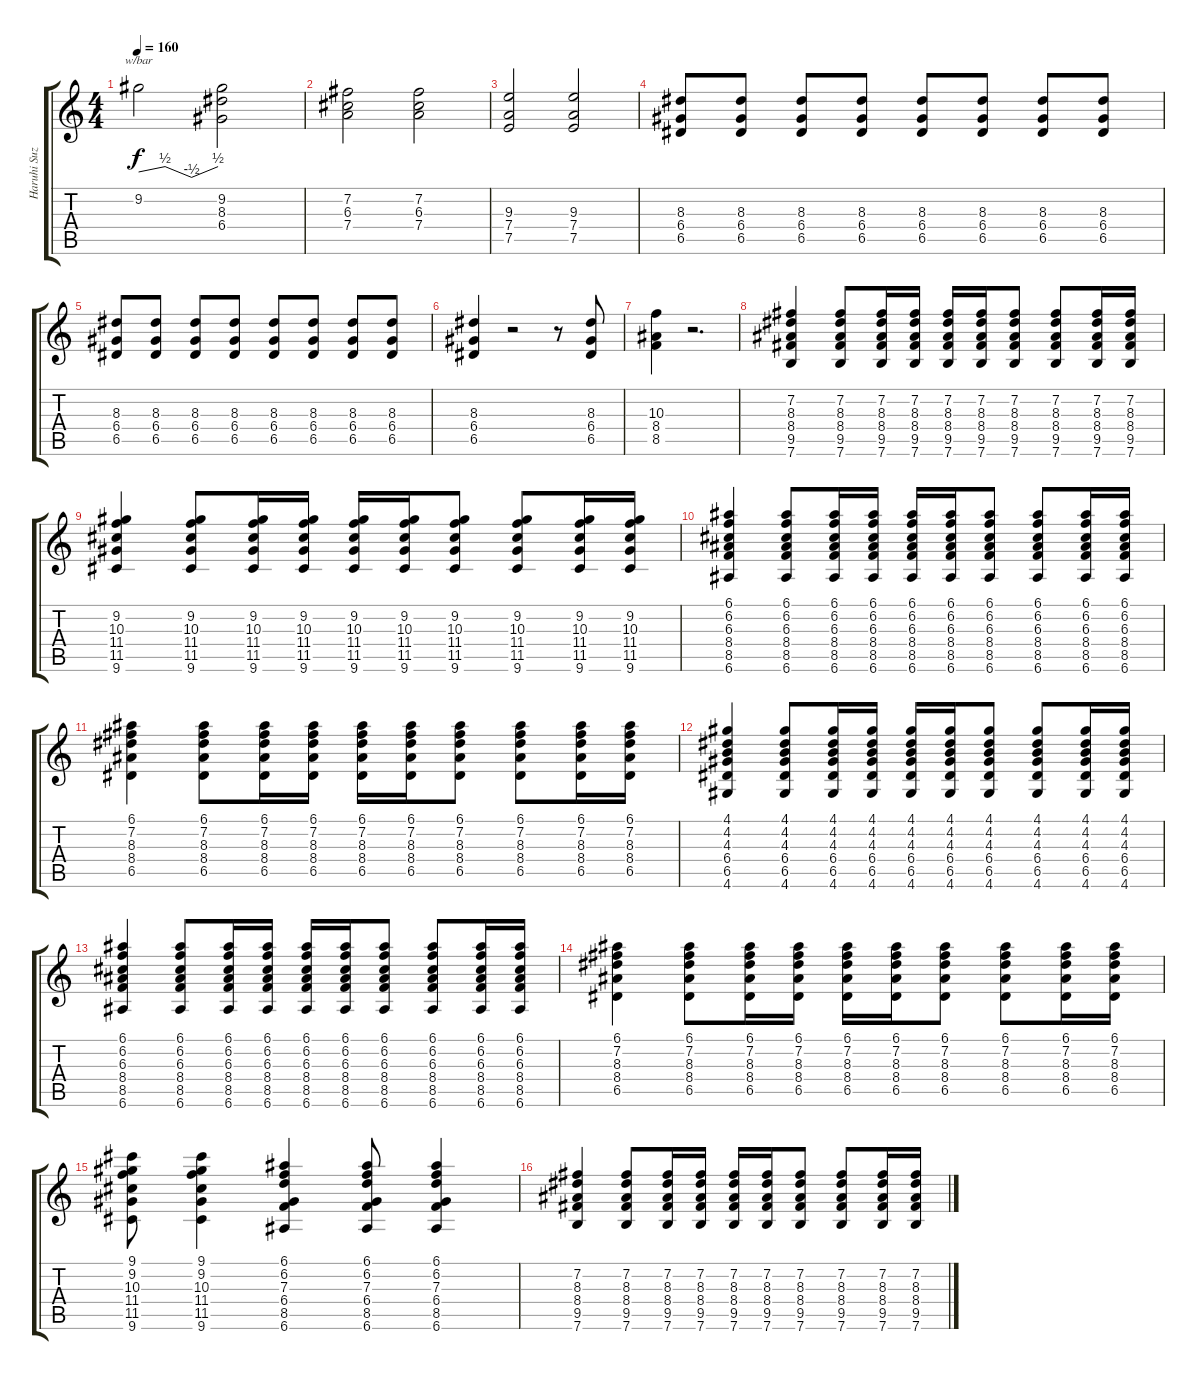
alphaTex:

\track ("Haruhi Suzumiya (Rhythm Guitar)" "Haruhi Suz") {instrument distortionguitar}
\staff {score tabs}
\tuning (E4 B3 G3 D3 A2 E2) {hide}
\ts (4 4)
\tempo 160
\clef g2
\ks c
9.2.2{tbe (custom default 0 0 20 2 40 -2 60 2) dy f} (9.2 8.3 6.4).2 |
(7.2 6.3 7.4).2 (7.2 6.3 7.4).2 |
(9.3 7.4 7.5).2 (9.3 7.4 7.5).2 |
(8.3 6.4 6.5).8 (8.3 6.4 6.5).8 (8.3 6.4 6.5).8 (8.3 6.4 6.5).8 (8.3 6.4 6.5).8 (8.3 6.4 6.5).8 (8.3 6.4 6.5).8 (8.3 6.4 6.5).8 |
(8.3 6.4 6.5).8 (8.3 6.4 6.5).8 (8.3 6.4 6.5).8 (8.3 6.4 6.5).8 (8.3 6.4 6.5).8 (8.3 6.4 6.5).8 (8.3 6.4 6.5).8 (8.3 6.4 6.5).8 |
(8.3 6.4 6.5).4 r.2 r.8 (8.3 6.4 6.5).8 |
(10.3 8.4 8.5).4 r.2{d} |
(7.2 8.3 8.4 9.5 7.6).4 (7.2 8.3 8.4 9.5 7.6).8 (7.2 8.3 8.4 9.5 7.6).16 (7.2 8.3 8.4 9.5 7.6).16 (7.2 8.3 8.4 9.5 7.6).16 (7.2 8.3 8.4 9.5 7.6).16 (7.2 8.3 8.4 9.5 7.6).8 (7.2 8.3 8.4 9.5 7.6).8 (7.2 8.3 8.4 9.5 7.6).16 (7.2 8.3 8.4 9.5 7.6).16 |
(9.2 10.3 11.4 11.5 9.6).4 (9.2 10.3 11.4 11.5 9.6).8 (9.2 10.3 11.4 11.5 9.6).16 (9.2 10.3 11.4 11.5 9.6).16 (9.2 10.3 11.4 11.5 9.6).16 (9.2 10.3 11.4 11.5 9.6).16 (9.2 10.3 11.4 11.5 9.6).8 (9.2 10.3 11.4 11.5 9.6).8 (9.2 10.3 11.4 11.5 9.6).16 (9.2 10.3 11.4 11.5 9.6).16 |
(6.1 6.2 6.3 8.4 8.5 6.6).4 (6.1 6.2 6.3 8.4 8.5 6.6).8 (6.1 6.2 6.3 8.4 8.5 6.6).16 (6.1 6.2 6.3 8.4 8.5 6.6).16 (6.1 6.2 6.3 8.4 8.5 6.6).16 (6.1 6.2 6.3 8.4 8.5 6.6).16 (6.1 6.2 6.3 8.4 8.5 6.6).8 (6.1 6.2 6.3 8.4 8.5 6.6).8 (6.1 6.2 6.3 8.4 8.5 6.6).16 (6.1 6.2 6.3 8.4 8.5 6.6).16 |
(6.1 7.2 8.3 8.4 6.5).4 (6.1 7.2 8.3 8.4 6.5).8 (6.1 7.2 8.3 8.4 6.5).16 (6.1 7.2 8.3 8.4 6.5).16 (6.1 7.2 8.3 8.4 6.5).16 (6.1 7.2 8.3 8.4 6.5).16 (6.1 7.2 8.3 8.4 6.5).8 (6.1 7.2 8.3 8.4 6.5).8 (6.1 7.2 8.3 8.4 6.5).16 (6.1 7.2 8.3 8.4 6.5).16 |
(4.1 4.2 4.3 6.4 6.5 4.6).4 (4.1 4.2 4.3 6.4 6.5 4.6).8 (4.1 4.2 4.3 6.4 6.5 4.6).16 (4.1 4.2 4.3 6.4 6.5 4.6).16 (4.1 4.2 4.3 6.4 6.5 4.6).16 (4.1 4.2 4.3 6.4 6.5 4.6).16 (4.1 4.2 4.3 6.4 6.5 4.6).8 (4.1 4.2 4.3 6.4 6.5 4.6).8 (4.1 4.2 4.3 6.4 6.5 4.6).16 (4.1 4.2 4.3 6.4 6.5 4.6).16 |
(6.1 6.2 6.3 8.4 8.5 6.6).4 (6.1 6.2 6.3 8.4 8.5 6.6).8 (6.1 6.2 6.3 8.4 8.5 6.6).16 (6.1 6.2 6.3 8.4 8.5 6.6).16 (6.1 6.2 6.3 8.4 8.5 6.6).16 (6.1 6.2 6.3 8.4 8.5 6.6).16 (6.1 6.2 6.3 8.4 8.5 6.6).8 (6.1 6.2 6.3 8.4 8.5 6.6).8 (6.1 6.2 6.3 8.4 8.5 6.6).16 (6.1 6.2 6.3 8.4 8.5 6.6).16 |
(6.1 7.2 8.3 8.4 6.5).4 (6.1 7.2 8.3 8.4 6.5).8 (6.1 7.2 8.3 8.4 6.5).16 (6.1 7.2 8.3 8.4 6.5).16 (6.1 7.2 8.3 8.4 6.5).16 (6.1 7.2 8.3 8.4 6.5).16 (6.1 7.2 8.3 8.4 6.5).8 (6.1 7.2 8.3 8.4 6.5).8 (6.1 7.2 8.3 8.4 6.5).16 (6.1 7.2 8.3 8.4 6.5).16 |
(9.1 9.2 10.3 11.4 11.5 9.6).8 (9.1 9.2 10.3 11.4 11.5 9.6).4 (6.1 6.2 7.3 6.4 8.5 6.6).4 (6.1 6.2 7.3 6.4 8.5 6.6).8 (6.1 6.2 7.3 6.4 8.5 6.6).4 |
(7.2 8.3 8.4 9.5 7.6).4 (7.2 8.3 8.4 9.5 7.6).8 (7.2 8.3 8.4 9.5 7.6).16 (7.2 8.3 8.4 9.5 7.6).16 (7.2 8.3 8.4 9.5 7.6).16 (7.2 8.3 8.4 9.5 7.6).16 (7.2 8.3 8.4 9.5 7.6).8 (7.2 8.3 8.4 9.5 7.6).8 (7.2 8.3 8.4 9.5 7.6).16 (7.2 8.3 8.4 9.5 7.6).16
